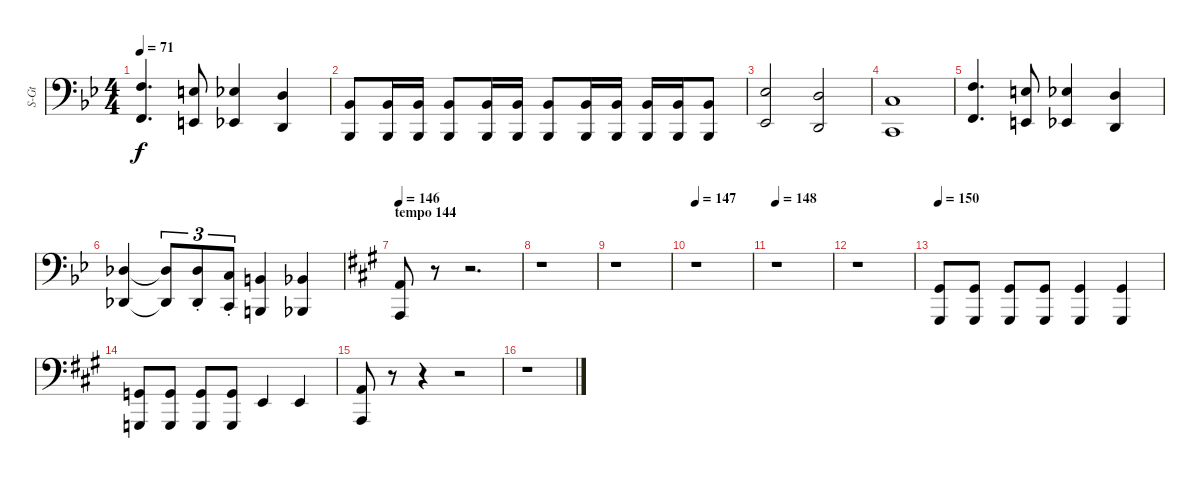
\bracketExtendMode groupsimilarinstruments
\otherSystemsTrackNameOrientation horizontal
\track ("Piano (LH) (Print)" "S-Gt") {instrument brightacousticpiano}
\staff {score}
\tuning (F2 C2 F1 C1 F0 C0)
\displaytranspose 12
\ts (4 4)
\tempo 71
\clef f4
\ks bb
(0.1{acc forcenatural} 0.3{acc forcenatural}).4{d dy f beam Up} (4.2{acc forcenatural} 4.4{acc forcenatural}).8{beam Up} (3.2{acc b} 3.4{acc b}).4{beam Up} (2.2{acc forcenatural} 2.4{acc forcenatural}).4{beam Up} |
(5.3{acc b} 5.5{acc b}).8{beam Up} (5.3{acc b} 5.5{acc b}).16{beam Up} (5.3{acc b} 5.5{acc b}).16{beam Up} (5.3{acc b} 5.5{acc b}).8{beam Up} (5.3{acc b} 5.5{acc b}).16{beam Up} (5.3{acc b} 5.5{acc b}).16{beam Up} (5.3{acc b} 5.5{acc b}).8{beam Up} (5.3{acc b} 5.5{acc b}).16{beam Up} (5.3{acc b} 5.5{acc b}).16{beam Up} (5.3{acc b} 5.5{acc b}).16{beam Up} (5.3{acc b} 5.5{acc b}).16{beam Up} (5.3{acc b} 5.5{acc b}).8{beam Up} |
(3.2{acc b} 3.4{acc b}).2{beam Up} (2.2{acc forcenatural} 2.4{acc forcenatural}).2{beam Up} |
(0.2{acc forcenatural} 0.4{acc forcenatural}).1{beam Up} |
(0.1{acc forcenatural} 0.3{acc forcenatural}).4{d beam Up} (4.2{acc forcenatural} 4.4{acc forcenatural}).8{beam Up} (3.2{acc b} 3.4{acc b}).4{beam Up} (2.2{acc forcenatural} 2.4{acc forcenatural}).4{beam Up} |
(1.2{acc b} 1.4{acc b}).4{beam Up} (1.2{t acc b} 1.4{t acc b}).8{tu (3 2) beam Up} (1.2{st acc b} 1.4{st acc b}).8{tu (3 2) beam Up} (0.2{st acc forcenatural} 0.4{st acc forcenatural}).8{tu (3 2) beam Up} (6.3{acc forcenatural} 6.5{acc forcenatural}).4{beam Up} (5.3{acc b} 5.5{acc b}).4{beam Up} |
\section ("" "tempo 144")
\tempo 146
\ks a
(4.3{acc forcenatural} 4.5{acc forcenatural}).8{beam Up} r.8{beam Up} r.2{d beam Up} |
r.1{beam Down} |
r.1{beam Down} |
\tempo 147
r.1{beam Down} |
\tempo 148
r.1{beam Down} |
r.1{beam Down} |
\tempo 150
(3.3{acc #} 3.5{acc #}).8{beam Up} (3.3{acc #} 3.5{acc #}).8{beam Up} (3.3{acc #} 3.5{acc #}).8{beam Up} (3.3{acc #} 3.5{acc #}).8{beam Up} (3.3{acc #} 3.5{acc #}).4{beam Up} (3.3{acc #} 3.5{acc #}).4{beam Up} |
(2.3{acc forcenatural} 2.5{acc forcenatural}).8{beam Up} (2.3{acc forcenatural} 2.5{acc forcenatural}).8{beam Up} (2.3{acc forcenatural} 2.5{acc forcenatural}).8{beam Up} (2.3{acc forcenatural} 2.5{acc forcenatural}).8{beam Up} 4.4{acc forcenatural}.4{beam Up} 4.4{acc forcenatural}.4{beam Up} |
(4.3{acc forcenatural} 4.5{acc forcenatural}).8{beam Up} r.8{beam Up} r.4{beam Up} r.2{beam Up} |
r.1{beam Down}
